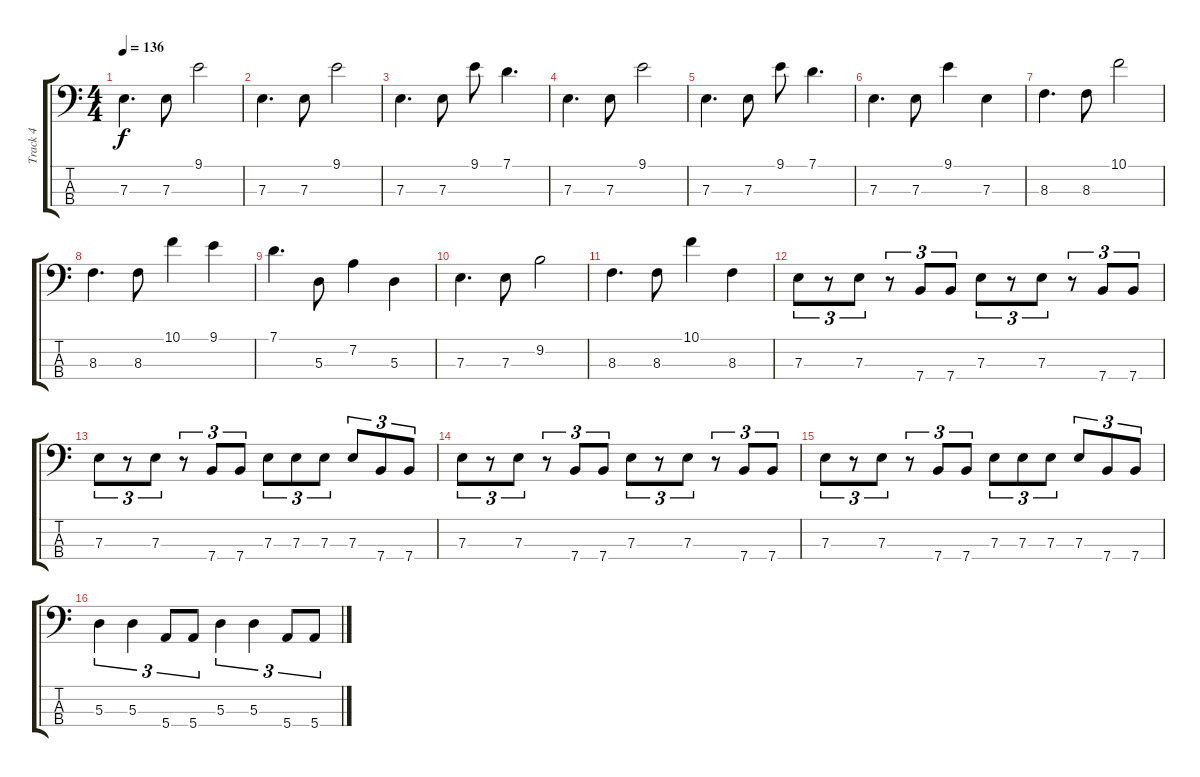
\track ("Track 4" "Track 4") {instrument electricbassfinger}
\staff {score tabs}
\tuning (G2 D2 A1 E1) {hide}
\ts (4 4)
\tempo 136
\clef f4
\ks c
7.3.4{d dy f} 7.3.8 9.1.2 |
7.3.4{d} 7.3.8 9.1.2 |
7.3.4{d} 7.3.8 9.1.8 7.1.4{d} |
7.3.4{d} 7.3.8 9.1.2 |
7.3.4{d} 7.3.8 9.1.8 7.1.4{d} |
7.3.4{d} 7.3.8 9.1.4 7.3.4 |
8.3.4{d} 8.3.8 10.1.2 |
8.3.4{d} 8.3.8 10.1.4 9.1.4 |
7.1.4{d} 5.3.8 7.2.4 5.3.4 |
7.3.4{d} 7.3.8 9.2.2 |
8.3.4{d} 8.3.8 10.1.4 8.3.4 |
7.3.8{tu (3 2)} r.8{tu (3 2)} 7.3.8{tu (3 2)} r.8{tu (3 2)} 7.4.8{tu (3 2)} 7.4.8{tu (3 2)} 7.3.8{tu (3 2)} r.8{tu (3 2)} 7.3.8{tu (3 2)} r.8{tu (3 2)} 7.4.8{tu (3 2)} 7.4.8{tu (3 2)} |
7.3.8{tu (3 2)} r.8{tu (3 2)} 7.3.8{tu (3 2)} r.8{tu (3 2)} 7.4.8{tu (3 2)} 7.4.8{tu (3 2)} 7.3.8{tu (3 2)} 7.3.8{tu (3 2)} 7.3.8{tu (3 2)} 7.3.8{tu (3 2)} 7.4.8{tu (3 2)} 7.4.8{tu (3 2)} |
7.3.8{tu (3 2)} r.8{tu (3 2)} 7.3.8{tu (3 2)} r.8{tu (3 2)} 7.4.8{tu (3 2)} 7.4.8{tu (3 2)} 7.3.8{tu (3 2)} r.8{tu (3 2)} 7.3.8{tu (3 2)} r.8{tu (3 2)} 7.4.8{tu (3 2)} 7.4.8{tu (3 2)} |
7.3.8{tu (3 2)} r.8{tu (3 2)} 7.3.8{tu (3 2)} r.8{tu (3 2)} 7.4.8{tu (3 2)} 7.4.8{tu (3 2)} 7.3.8{tu (3 2)} 7.3.8{tu (3 2)} 7.3.8{tu (3 2)} 7.3.8{tu (3 2)} 7.4.8{tu (3 2)} 7.4.8{tu (3 2)} |
5.3.4{tu (3 2)} 5.3.4{tu (3 2)} 5.4.8{tu (3 2)} 5.4.8{tu (3 2)} 5.3.4{tu (3 2)} 5.3.4{tu (3 2)} 5.4.8{tu (3 2)} 5.4.8{tu (3 2)}
